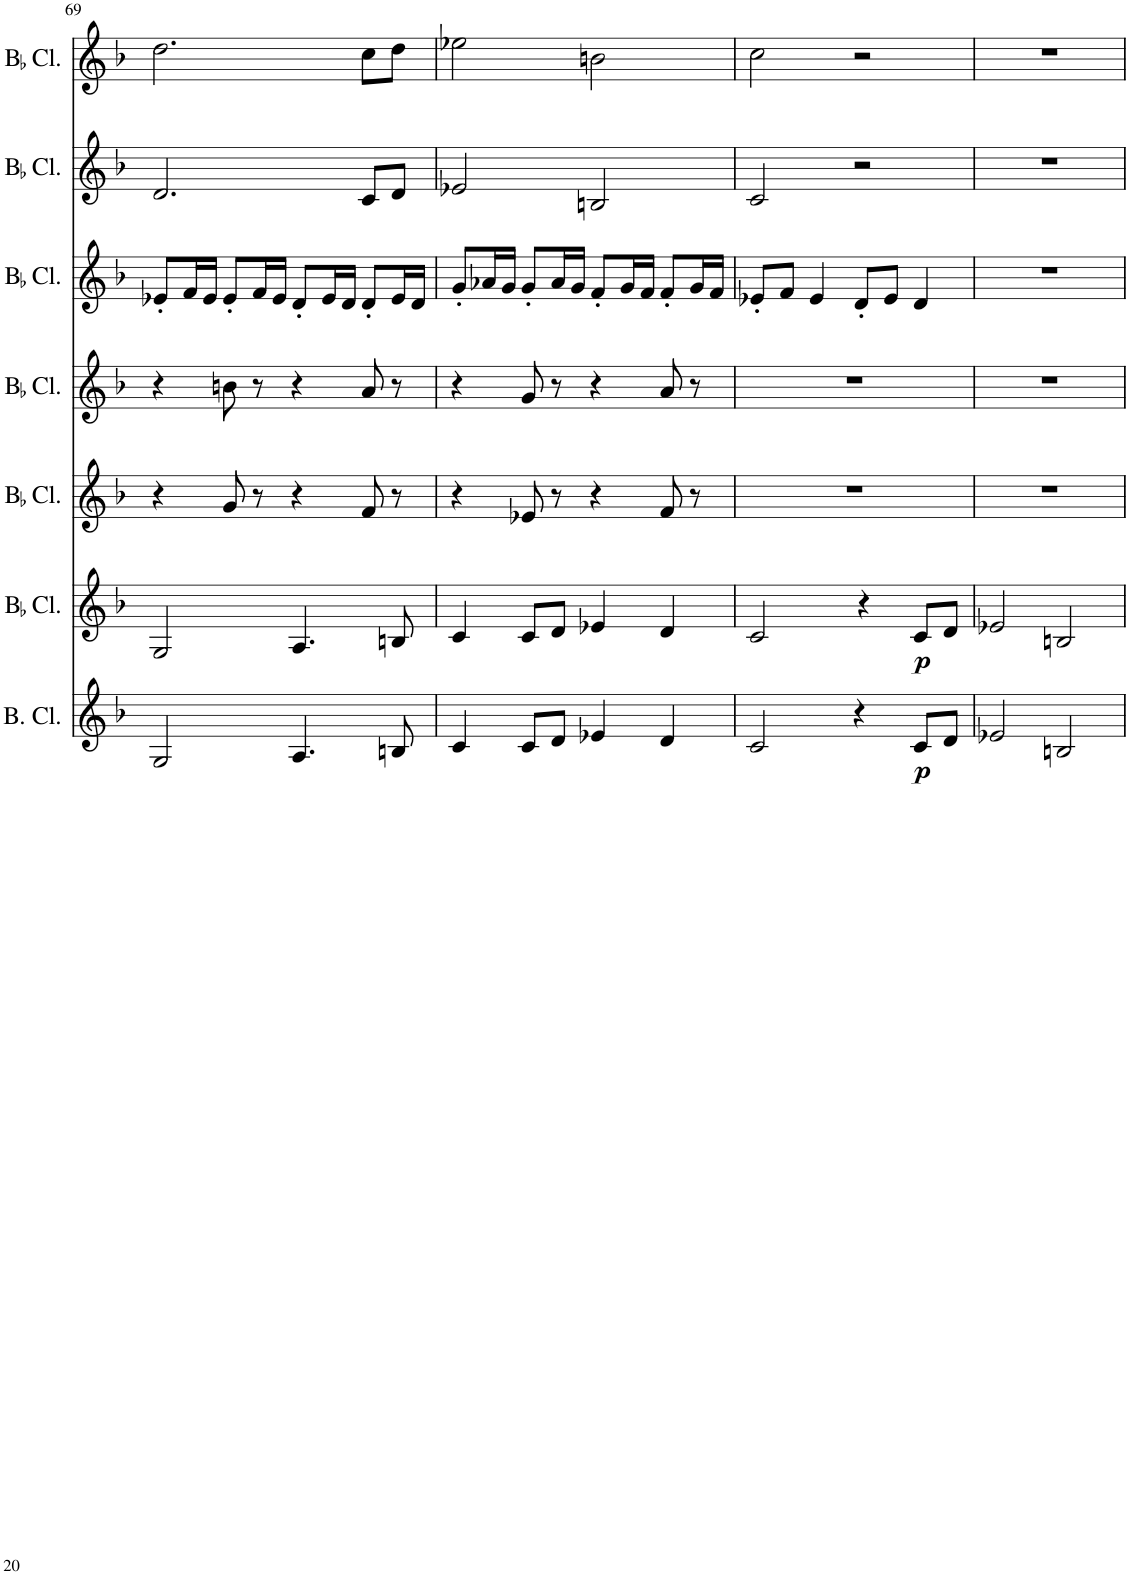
**kern	**dynam	**kern	**dynam	**kern	**kern	**kern	**kern	**kern
*part7	*part7	*part6	*part6	*part5	*part4	*part3	*part2	*part1
*staff7	*staff7	*staff6	*staff6	*staff5	*staff4	*staff3	*staff2	*staff1
*I"Bass Clarinet	*	*I"BaccidentalFlat Clarinet	*	*I"BaccidentalFlat Clarinet	*I"BaccidentalFlat Clarinet	*I"BaccidentalFlat Clarinet	*I"BaccidentalFlat Clarinet	*I"BaccidentalFlat Clarinet
*I'B. Cl.	*	*I'BaccidentalFlat Cl.	*	*I'BaccidentalFlat Cl.	*I'BaccidentalFlat Cl.	*I'BaccidentalFlat Cl.	*I'BaccidentalFlat Cl.	*I'BaccidentalFlat Cl.
!!LO:PB:g=z
*clefG2	*	*clefG2	*	*clefG2	*clefG2	*clefG2	*clefG2	*clefG2
*Trd8c14	*	*Trd1c2	*	*Trd1c2	*Trd1c2	*Trd1c2	*Trd1c2	*Trd1c2
*k[b-]	*	*k[b-]	*	*k[b-]	*k[b-]	*k[b-]	*k[b-]	*k[b-]
*M4/4	*	*M4/4	*	*M4/4	*M4/4	*M4/4	*M4/4	*M4/4
=69	=69	=69	=69	=69	=69	=69	=69	=69
2G/	.	2G/	.	4r	4r	8e-X'/L	2.d/	2.dd\
.	.	.	.	.	.	16f/L	.	.
.	.	.	.	.	.	16e-/JJ	.	.
.	.	.	.	8g/	8bn\	8e-'/L	.	.
.	.	.	.	8r	8r	16f/L	.	.
.	.	.	.	.	.	16e-/JJ	.	.
4.A/	.	4.A/	.	4r	4r	8d'/L	.	.
.	.	.	.	.	.	16e-/L	.	.
.	.	.	.	.	.	16d/JJ	.	.
.	.	.	.	8f/	8a/	8d'/L	8c/L	8cc\L
8Bn/	.	8Bn/	.	8r	8r	16e-/L	8d/J	8dd\J
.	.	.	.	.	.	16d/JJ	.	.
=70	=70	=70	=70	=70	=70	=70	=70	=70
4c/	.	4c/	.	4r	4r	8g'/L	2e-X/	2ee-X\
.	.	.	.	.	.	16a-X/L	.	.
.	.	.	.	.	.	16g/JJ	.	.
8c/L	.	8c/L	.	8e-X/	8g/	8g'/L	.	.
8d/J	.	8d/J	.	8r	8r	16a-/L	.	.
.	.	.	.	.	.	16g/JJ	.	.
4e-X/	.	4e-X/	.	4r	4r	8f'/L	2Bn/	2bn\
.	.	.	.	.	.	16g/L	.	.
.	.	.	.	.	.	16f/JJ	.	.
4d/	.	4d/	.	8f/	8a/	8f'/L	.	.
.	.	.	.	8r	8r	16g/L	.	.
.	.	.	.	.	.	16f/JJ	.	.
=71	=71	=71	=71	=71	=71	=71	=71	=71
2c/	.	2c/	.	1r	1r	8e-X'/L	2c/	2cc\
.	.	.	.	.	.	8f/J	.	.
.	.	.	.	.	.	4e-/	.	.
4r	.	4r	.	.	.	8d'/L	2r	2r
.	.	.	.	.	.	8e-/J	.	.
!	!LO:DY:b	!	!LO:DY:b	!	!	!	!	!
8c/L	p	8c/L	p	.	.	4d/	.	.
8d/J	.	8d/J	.	.	.	.	.	.
=72	=72	=72	=72	=72	=72	=72	=72	=72
2e-X/	.	2e-X/	.	1r	1r	1r	1r	1r
2Bn/	.	2Bn/	.	.	.	.	.	.
=	=	=	=	=	=	=	=	=
*-	*-	*-	*-	*-	*-	*-	*-	*-
